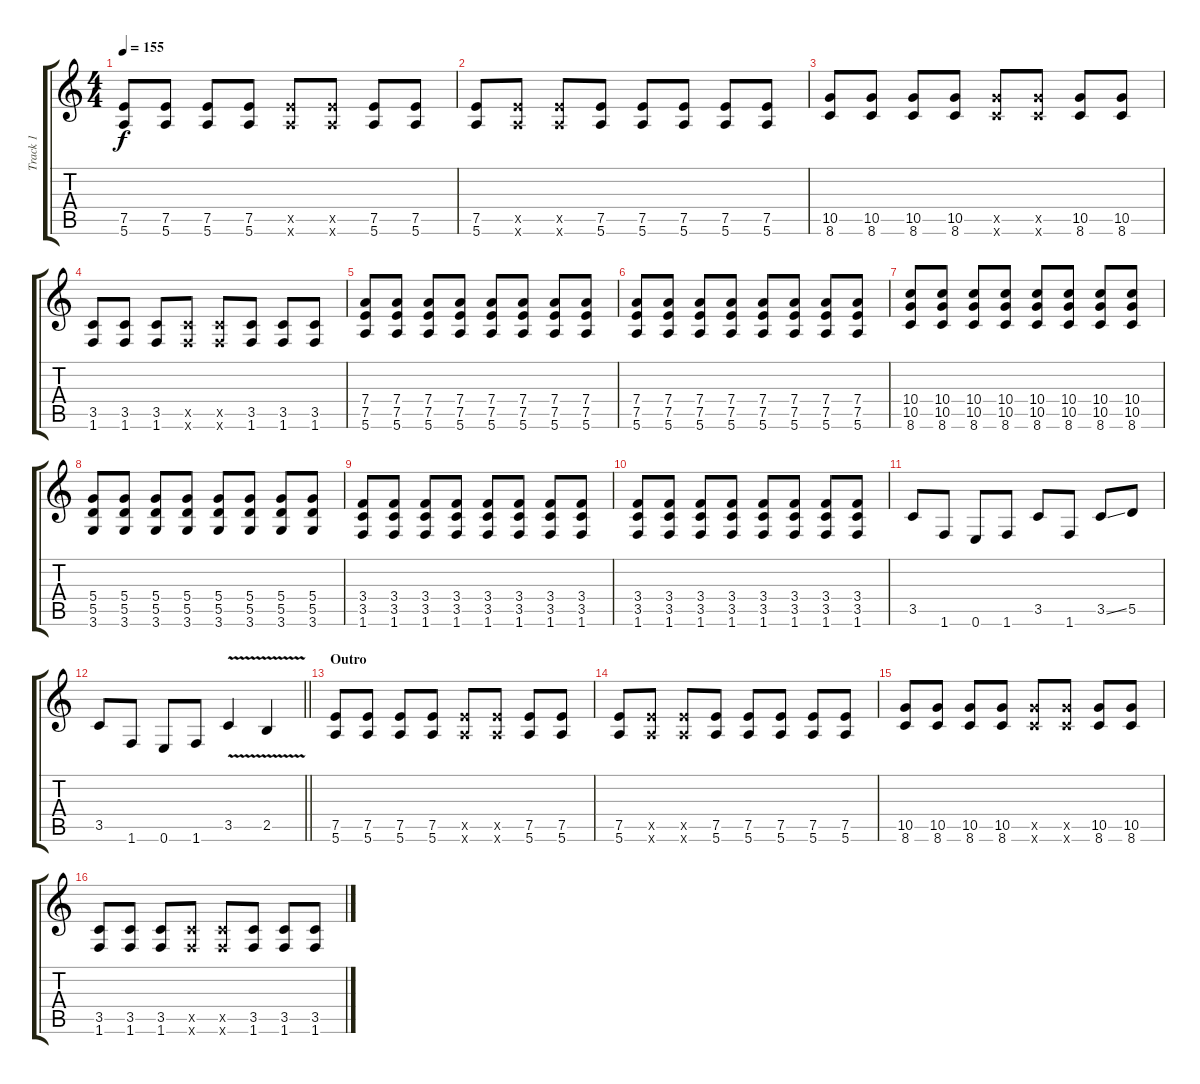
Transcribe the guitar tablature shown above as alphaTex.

\track ("Track 1" "Track 1") {instrument overdrivenguitar}
\staff {score tabs}
\tuning (E4 B3 G3 D3 A2 E2) {hide}
\ts (4 4)
\tempo 155
\clef g2
\ks c
(7.5 5.6).8{dy f} (7.5 5.6).8 (7.5 5.6).8 (7.5 5.6).8 (7.5{x} 5.6{x}).8 (7.5{x} 5.6{x}).8 (7.5 5.6).8 (7.5 5.6).8 |
(7.5 5.6).8 (7.5{x} 5.6{x}).8 (7.5{x} 5.6{x}).8 (7.5 5.6).8 (7.5 5.6).8 (7.5 5.6).8 (7.5 5.6).8 (7.5 5.6).8 |
(10.5 8.6).8 (10.5 8.6).8 (10.5 8.6).8 (10.5 8.6).8 (10.5{x} 8.6{x}).8 (10.5{x} 8.6{x}).8 (10.5 8.6).8 (10.5 8.6).8 |
(3.5 1.6).8 (3.5 1.6).8 (3.5 1.6).8 (3.5{x} 1.6{x}).8 (3.5{x} 1.6{x}).8 (3.5 1.6).8 (3.5 1.6).8 (3.5 1.6).8 |
(7.4 7.5 5.6).8 (7.4 7.5 5.6).8 (7.4 7.5 5.6).8 (7.4 7.5 5.6).8 (7.4 7.5 5.6).8 (7.4 7.5 5.6).8 (7.4 7.5 5.6).8 (7.4 7.5 5.6).8 |
(7.4 7.5 5.6).8 (7.4 7.5 5.6).8 (7.4 7.5 5.6).8 (7.4 7.5 5.6).8 (7.4 7.5 5.6).8 (7.4 7.5 5.6).8 (7.4 7.5 5.6).8 (7.4 7.5 5.6).8 |
(10.4 10.5 8.6).8 (10.4 10.5 8.6).8 (10.4 10.5 8.6).8 (10.4 10.5 8.6).8 (10.4 10.5 8.6).8 (10.4 10.5 8.6).8 (10.4 10.5 8.6).8 (10.4 10.5 8.6).8 |
(5.4 5.5 3.6).8 (5.4 5.5 3.6).8 (5.4 5.5 3.6).8 (5.4 5.5 3.6).8 (5.4 5.5 3.6).8 (5.4 5.5 3.6).8 (5.4 5.5 3.6).8 (5.4 5.5 3.6).8 |
(3.4 3.5 1.6).8 (3.4 3.5 1.6).8 (3.4 3.5 1.6).8 (3.4 3.5 1.6).8 (3.4 3.5 1.6).8 (3.4 3.5 1.6).8 (3.4 3.5 1.6).8 (3.4 3.5 1.6).8 |
(3.4 3.5 1.6).8 (3.4 3.5 1.6).8 (3.4 3.5 1.6).8 (3.4 3.5 1.6).8 (3.4 3.5 1.6).8 (3.4 3.5 1.6).8 (3.4 3.5 1.6).8 (3.4 3.5 1.6).8 |
3.5.8 1.6.8 0.6.8 1.6.8 3.5.8 1.6.8 3.5{ss}.8 5.5.8 |
\barLineRight lightlight
3.5.8 1.6.8 0.6.8 1.6.8 3.5{v}.4 2.5{v}.4 |
\section ("" "Outro")
(7.5 5.6).8 (7.5 5.6).8 (7.5 5.6).8 (7.5 5.6).8 (7.5{x} 5.6{x}).8 (7.5{x} 5.6{x}).8 (7.5 5.6).8 (7.5 5.6).8 |
(7.5 5.6).8 (7.5{x} 5.6{x}).8 (7.5{x} 5.6{x}).8 (7.5 5.6).8 (7.5 5.6).8 (7.5 5.6).8 (7.5 5.6).8 (7.5 5.6).8 |
(10.5 8.6).8 (10.5 8.6).8 (10.5 8.6).8 (10.5 8.6).8 (10.5{x} 8.6{x}).8 (10.5{x} 8.6{x}).8 (10.5 8.6).8 (10.5 8.6).8 |
(3.5 1.6).8 (3.5 1.6).8 (3.5 1.6).8 (3.5{x} 1.6{x}).8 (3.5{x} 1.6{x}).8 (3.5 1.6).8 (3.5 1.6).8 (3.5 1.6).8
